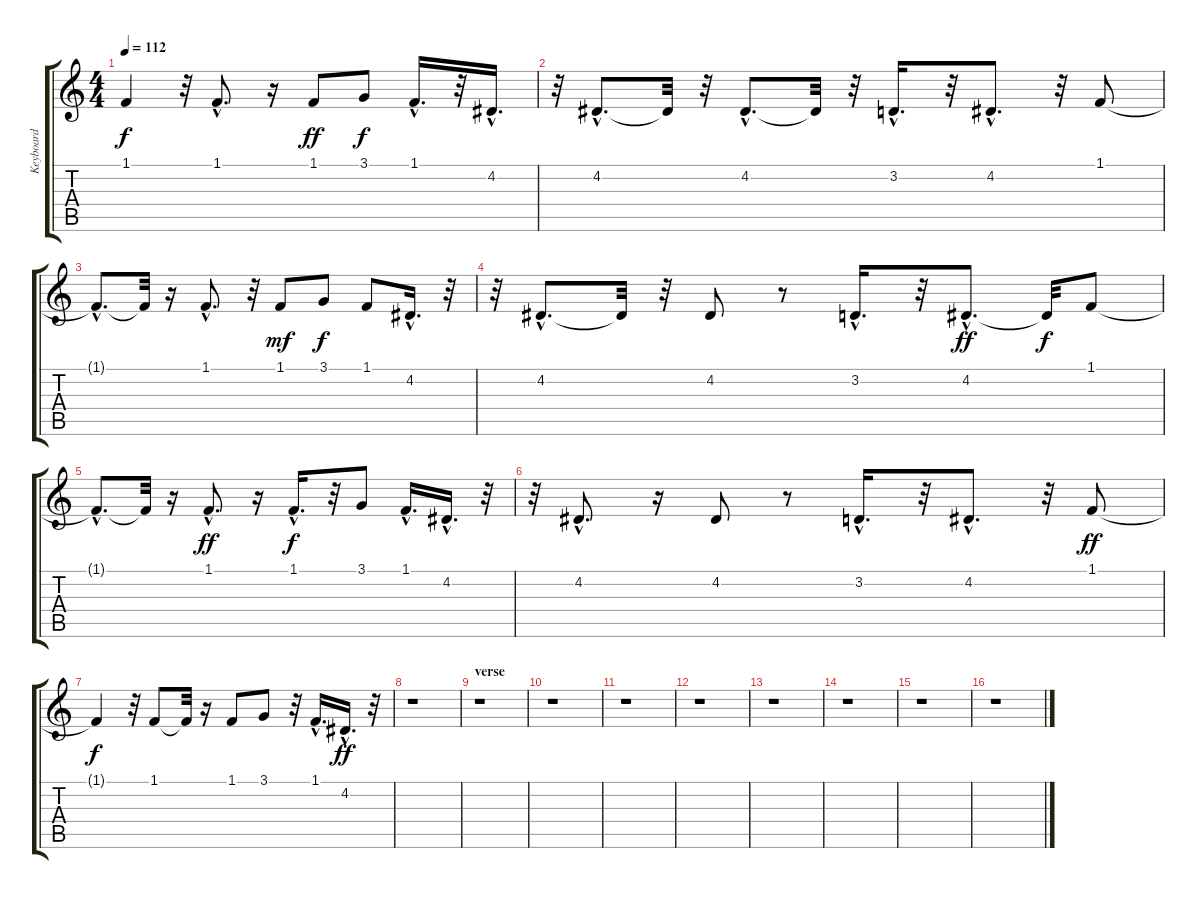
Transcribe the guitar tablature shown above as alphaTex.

\track ("Keyboard" "Keyboard") {instrument pad3polysynth}
\staff {score tabs}
\tuning (E4 B3 G3 D3 A2 E2) {hide}
\ts (4 4)
\tempo 112
\clef g2
\ks c
1.1{t}.4{dy f} r.32 1.1{hac}.8{d} r.16 1.1.8{dy ff} 3.1.8{dy f} 1.1{hac}.16{d} r.32 4.2{hac}.16{d} |
r.32 4.2{hac}.8{d} 4.2{t}.32 r.32 4.2{hac}.8{d} 4.2{t}.32 r.32 3.2{hac}.16{d} r.32 4.2{hac}.8{d} r.32 1.1.8 |
1.1{hac t}.8{d} 1.1{t}.32 r.16 1.1{hac}.8{d} r.32 1.1.8{dy mf} 3.1.8{dy f} 1.1.8 4.2{hac}.16{d} r.32 |
r.32 4.2{hac}.8{d} 4.2{t}.32 r.32 4.2.8 r.8 3.2{hac}.16{d} r.32 4.2{hac}.8{d dy ff} 4.2{t}.32{dy f} 1.1.8 |
1.1{hac t}.8{d} 1.1{t}.32 r.16 1.1{hac}.8{d dy ff} r.16 1.1{hac}.16{d dy f} r.32 3.1.8 1.1{hac}.16{d} 4.2{hac}.16{d} r.32 |
r.32 4.2{hac}.8{d} r.16 4.2.8 r.8 3.2{hac}.16{d} r.32 4.2{hac}.8{d} r.32 1.1.8{dy ff} |
1.1{t}.4{dy f} r.32 1.1.8 1.1{t}.32 r.16 1.1.8 3.1.8 r.32 1.1{hac}.16{d} 4.2{hac}.16{d dy ff} r.32 |
r.1 |
\section ("" "verse")
r.1 |
r.1 |
r.1 |
r.1 |
r.1 |
r.1 |
r.1 |
r.1
